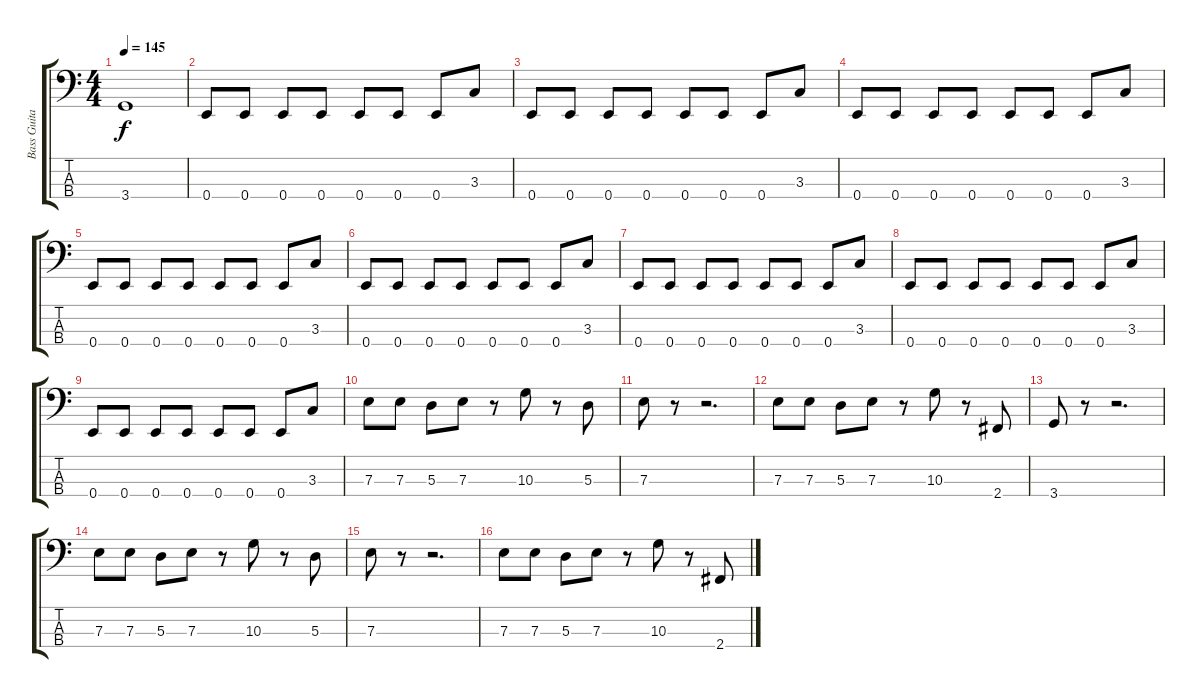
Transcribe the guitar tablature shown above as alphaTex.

\track ("Bass Guitar" "Bass Guita") {instrument electricbasspick}
\staff {score tabs}
\tuning (G2 D2 A1 E1) {hide}
\ts (4 4)
\tempo 145
\clef f4
\ks c
3.4.1{dy f} |
0.4.8 0.4.8 0.4.8 0.4.8 0.4.8 0.4.8 0.4.8 3.3.8 |
0.4.8 0.4.8 0.4.8 0.4.8 0.4.8 0.4.8 0.4.8 3.3.8 |
0.4.8 0.4.8 0.4.8 0.4.8 0.4.8 0.4.8 0.4.8 3.3.8 |
0.4.8 0.4.8 0.4.8 0.4.8 0.4.8 0.4.8 0.4.8 3.3.8 |
0.4.8 0.4.8 0.4.8 0.4.8 0.4.8 0.4.8 0.4.8 3.3.8 |
0.4.8 0.4.8 0.4.8 0.4.8 0.4.8 0.4.8 0.4.8 3.3.8 |
0.4.8 0.4.8 0.4.8 0.4.8 0.4.8 0.4.8 0.4.8 3.3.8 |
0.4.8 0.4.8 0.4.8 0.4.8 0.4.8 0.4.8 0.4.8 3.3.8 |
7.3.8 7.3.8 5.3.8 7.3.8 r.8 10.3.8 r.8 5.3.8 |
7.3.8 r.8 r.2{d} |
7.3.8 7.3.8 5.3.8 7.3.8 r.8 10.3.8 r.8 2.4.8 |
3.4.8 r.8 r.2{d} |
7.3.8 7.3.8 5.3.8 7.3.8 r.8 10.3.8 r.8 5.3.8 |
7.3.8 r.8 r.2{d} |
7.3.8 7.3.8 5.3.8 7.3.8 r.8 10.3.8 r.8 2.4.8
